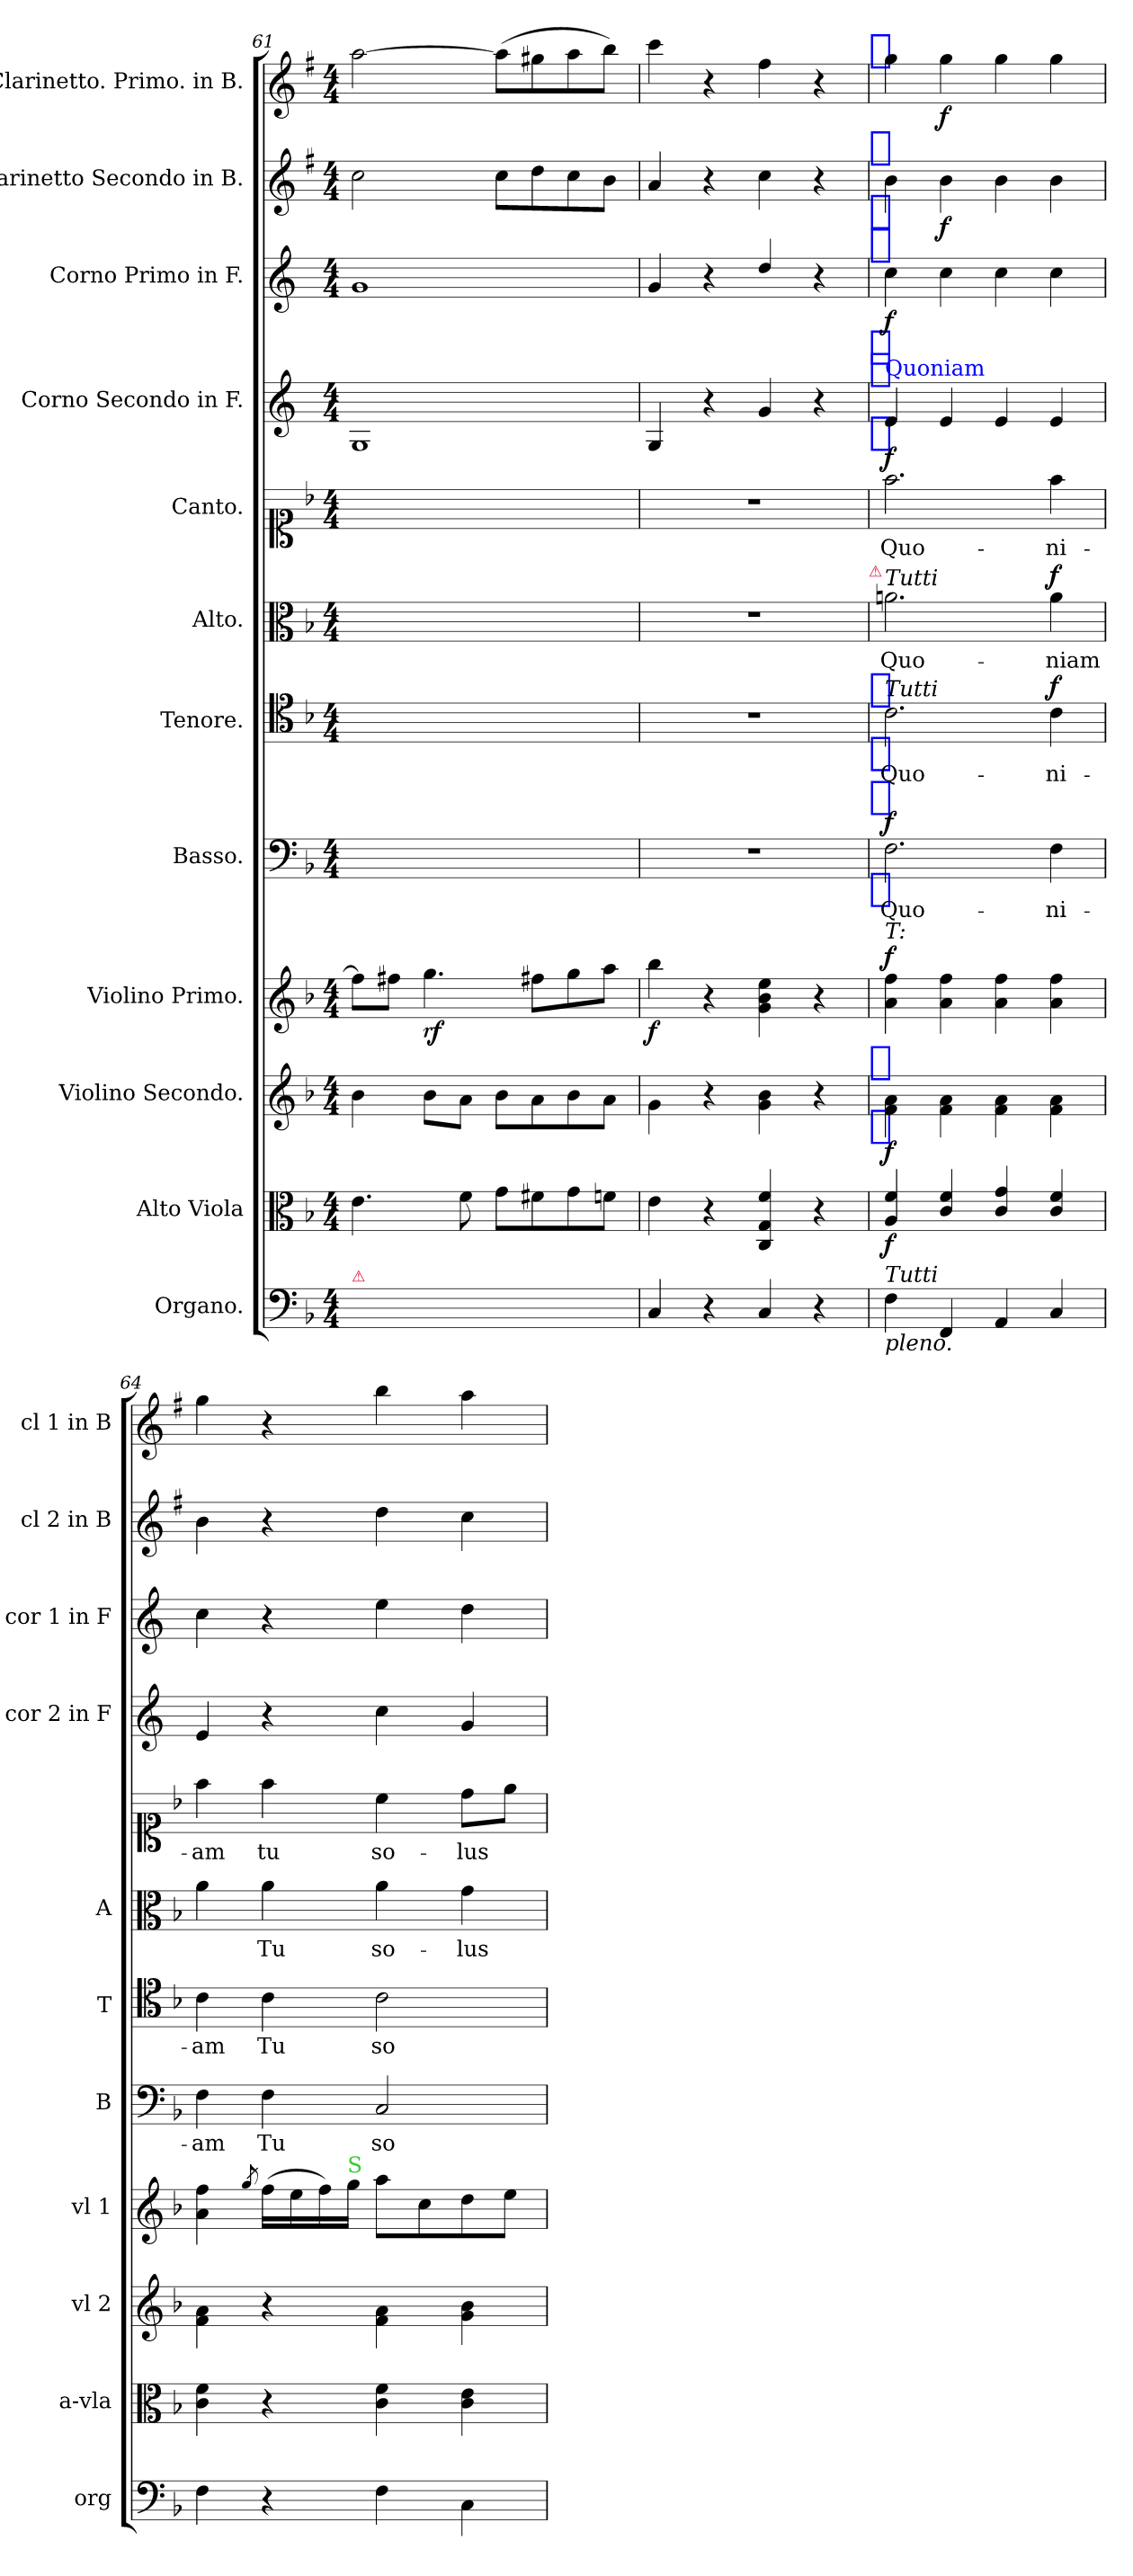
**kern	**kern	**dynam	**kern	**dynam	**kern	**dynam	**kern	**text	**dynam	**kern	**text	**dynam	**kern	**text	**dynam	**kern	**text	**dynam	**kern	**kern	**dynam	**kern	**dynam	**kern	**dynam
*part12	*part11	*part11	*part10	*part10	*part9	*part9	*part8	*part8	*part8	*part7	*part7	*part7	*part6	*part6	*part6	*part5	*part5	*part5	*part4	*part3	*part3	*part2	*part2	*part1	*part1
*staff12	*staff11	*staff11	*staff10	*staff10	*staff9	*staff9	*staff8	*staff8	*staff8	*staff7	*staff7	*staff7	*staff6	*staff6	*staff6	*staff5	*staff5	*staff5	*staff4	*staff3	*staff3	*staff2	*staff2	*staff1	*staff1
*I"Organo.	*I"Alto Viola	*	*I"Violino Secondo.	*	*I"Violino Primo.	*	*I"Basso.	*	*	*I"Tenore.	*	*	*I"Alto.	*	*	*I"Canto.	*	*	*I"Corno Secondo in F.	*I"Corno Primo in F.	*	*I"Clarinetto Secondo in B.	*	*I"Clarinetto. Primo. in B.	*
*I'org	*I'a-vla	*	*I'vl 2	*	*I'vl 1	*	*I'B	*	*	*I'T	*	*	*I'A	*	*	*	*	*	*I'cor 2 in F	*I'cor 1 in F	*	*I'cl 2 in B	*	*I'cl 1 in B	*
*clefF4	*clefC3	*	*clefG2	*	*clefG2	*	*clefF4	*	*	*clefC4	*	*	*clefC3	*	*	*clefC1	*	*	*clefG2	*clefG2	*	*clefG2	*	*clefG2	*
*	*	*	*	*	*	*	*	*	*	*	*	*	*	*	*	*	*	*	*ITrd4c7	*ITrd4c7	*	*ITrd1c2	*	*ITrd1c2	*
*k[b-]	*k[b-]	*	*k[b-]	*	*k[b-]	*	*k[b-]	*	*	*k[b-]	*	*	*k[b-]	*	*	*k[b-]	*	*	*k[b-]	*k[b-]	*	*k[b-]	*	*k[b-]	*
*F:	*F:	*	*F:	*	*F:	*	*F:	*	*	*F:	*	*	*F:	*	*	*F:	*	*	*F:	*F:	*	*F:	*	*F:	*
*M4/4	*M4/4	*	*M4/4	*	*M4/4	*	*M4/4	*	*	*M4/4	*	*	*M4/4	*	*	*M4/4	*	*	*M4/4	*M4/4	*	*M4/4	*	*M4/4	*
=61	=61	=61	=61	=61	=61	=61	=61	=61	=61	=61	=61	=61	=61	=61	=61	=61	=61	=61	=61	=61	=61	=61	=61	=61	=61
!LO:TX:a:color=crimson:t=⚠	!	!	!	!	!	!	!	!	!	!	!	!	!	!	!	!	!	!	!	!	!	!	!	!	!
4C/yy	4.e\	.	4b-\	.	8ff\L]	.	1ryy	.	.	1ryy	.	.	1ryy	.	.	1ryy	.	.	1C	1c	.	2b-\	.	[2gg\	.
.	.	.	.	.	8ff#X\J	.	.	.	.	.	.	.	.	.	.	.	.	.	.	.	.	.	.	.	.
!	!	!	!	!	!	!LO:DY:b	!	!	!	!	!	!	!	!	!	!	!	!	!	!	!	!	!	!	!
8ryy	.	.	8b-\L	.	4.gg\	rf.	.	.	.	.	.	.	.	.	.	.	.	.	.	.	.	.	.	.	.
8C/yy	8f\	.	8a\J	.	.	.	.	.	.	.	.	.	.	.	.	.	.	.	.	.	.	.	.	.	.
4C/yy	8g\L	.	8b-\L	.	.	.	.	.	.	.	.	.	.	.	.	.	.	.	.	.	.	8b-\L	.	(8gg\L]	.
.	8f#X\	.	8a\	.	8ff#X\L	.	.	.	.	.	.	.	.	.	.	.	.	.	.	.	.	8cc\	.	8ff#X\	.
8ryy	8g\	.	8b-\	.	8gg\	.	.	.	.	.	.	.	.	.	.	.	.	.	.	.	.	8b-\	.	8gg\	.
8C/yy	8fn\J	.	8a\J	.	8aa\J	.	.	.	.	.	.	.	.	.	.	.	.	.	.	.	.	8a\J	.	8aa\J)	.
=62	=62	=62	=62	=62	=62	=62	=62	=62	=62	=62	=62	=62	=62	=62	=62	=62	=62	=62	=62	=62	=62	=62	=62	=62	=62
!	!	!	!	!	!	!LO:DY:b	!	!	!	!	!	!	!	!	!	!	!	!	!	!	!	!	!	!	!
4C/	4e\	.	4g\	.	4bb-\	f.	1r	.	.	1r	.	.	1r	.	.	1r	.	.	4C/	4c/	.	4g/	.	4bb-\	.
4r	4r	.	4r	.	4r	.	.	.	.	.	.	.	.	.	.	.	.	.	4r	4r	.	4r	.	4r	.
4C/	4C/ 4G/ 4f/	.	4g\ 4b-\	.	4g\ 4b-\ 4ee\	.	.	.	.	.	.	.	.	.	.	.	.	.	4c/	4g/	.	4b-\	.	4ee\	.
4r	4r	.	4r	.	4r	.	.	.	.	.	.	.	.	.	.	.	.	.	4r	4r	.	4r	.	4r	.
!	!	!	!	!	!	!	!	!	!	!	!	!	!	!	!	!	!	!	!	!	!	!	!	!LO:TX:a:color=blue:t=[segno]	!
!	!	!	!	!	!	!	!	!	!	!	!	!	!	!	!	!	!	!	!	!	!	!LO:TX:b:color=blue:t=[segno]	!	!	!
!	!	!	!	!	!	!	!	!	!	!	!	!	!	!	!	!	!	!	!	!	!	!LO:TX:a:color=blue:t=[segno]	!	!	!
!	!	!	!	!	!	!	!	!	!	!	!	!	!	!	!	!	!	!	!	!LO:TX:b:color=blue:t=[segno]	!	!	!	!	!
!	!	!	!	!	!	!	!	!	!	!	!	!	!	!	!	!	!	!	!	!LO:TX:a:color=blue:t=[segno]	!	!	!	!	!
!	!	!	!	!	!	!	!	!	!	!	!	!	!	!	!	!	!	!	!LO:TX:b:color=blue:t=[segno]	!	!	!	!	!	!
!	!	!	!	!	!	!	!	!	!	!	!	!	!	!	!	!	!	!	!LO:TX:a:color=blue:t=[segno]	!	!	!	!	!	!
!	!	!	!	!	!	!	!	!	!	!	!	!	!LO:TX:a:color=crimson:t=⚠	!	!	!	!	!	!	!	!	!	!	!	!
!	!	!	!	!	!	!	!	!	!	!LO:TX:b:color=blue:t=[segno]	!	!	!	!	!	!	!	!	!	!	!	!	!	!	!
!	!	!	!	!	!	!	!	!	!	!LO:TX:a:color=blue:t=[segno]	!	!	!	!	!	!	!	!	!	!	!	!	!	!	!
!	!	!	!	!	!	!	!LO:TX:b:color=blue:t=[segno]	!	!	!	!	!	!	!	!	!	!	!	!	!	!	!	!	!	!
!	!	!	!	!	!	!	!LO:TX:a:color=blue:t=[segno]	!	!	!	!	!	!	!	!	!	!	!	!	!	!	!	!	!	!
!	!	!	!LO:TX:b:color=blue:t=[segno]	!	!	!	!	!	!	!	!	!	!	!	!	!	!	!	!	!	!	!	!	!	!
!	!	!	!LO:TX:a:color=blue:t=[segno]	!	!	!	!	!	!	!	!	!	!	!	!	!	!	!	!	!	!	!	!	!	!
=63	=63	=63	=63	=63	=63	=63	=63	=63	=63	=63	=63	=63	=63	=63	=63	=63	=63	=63	=63	=63	=63	=63	=63	=63	=63
!	!	!	!	!	!	!	!	!	!	!	!	!	!	!	!	!	!	!	!LO:TX:a:color=blue:t=Quoniam	!	!	!	!	!	!
!	!	!	!	!	!	!	!	!	!	!	!	!	!LO:TX:a:i:t=Tutti	!	!	!	!	!	!	!	!	!	!	!	!
!	!	!	!	!	!	!	!	!	!	!LO:TX:a:i:t=Tutti	!	!	!	!	!	!	!	!	!	!	!	!	!	!	!
!	!	!	!	!	!LO:TX:a:i:t=T&colon;	!	!	!	!	!	!	!	!	!	!	!	!	!	!	!	!	!	!	!	!
!LO:TX:b:i:t=pleno.	!	!	!	!	!	!	!	!	!	!	!	!	!	!	!	!	!	!	!	!	!	!	!	!	!
!LO:TX:a:i:t=Tutti	!	!	!	!	!	!	!	!	!	!	!	!	!	!	!	!	!	!	!	!	!	!	!	!	!
!	!	!	!	!LO:DY:b	!	!LO:DY:a	!	!	!LO:DY:a	!	!	!	!	!	!	!	!	!LO:DY:b	!	!	!	!	!	!	!
4F\	4A/ 4f/	f.	4f\ 4a\	f	4a\ 4ff\	f	2.F\	Quo-	f	2.c\	Quo-	.	2.an\	Quo-	.	2.ff\	Quo-	f	4A/	4f\	f	4a\	.	4ff\	.
4FF/	4c/ 4f/	.	4f\ 4a\	.	4a\ 4ff\	.	.	.	.	.	.	.	.	.	.	.	.	.	4A/	4f\	.	4a\	f	4ff\	f
4AA/	4c/ 4g/	.	4f\ 4a\	.	4a\ 4ff\	.	.	.	.	.	.	.	.	.	.	.	.	.	4A/	4f\	.	4a\	.	4ff\	.
!	!	!	!	!	!	!	!	!	!	!	!	!LO:DY:a	!	!	!LO:DY:a	!	!	!	!	!	!	!	!	!	!
4C/	4c/ 4f/	.	4f\ 4a\	.	4a\ 4ff\	.	4F\	-ni-	.	4c\	-ni-	f	4a\	-niam	f	4ff\	-ni-	.	4A/	4f\	.	4a\	.	4ff\	.
=64	=64	=64	=64	=64	=64	=64	=64	=64	=64	=64	=64	=64	=64	=64	=64	=64	=64	=64	=64	=64	=64	=64	=64	=64	=64
4F\	4c\ 4f\	.	4f\ 4a\	.	4a\ 4ff\	.	4F\	-am	.	4c\	-am	.	4a\	.	.	4ff\	-am	.	4A/	4f\	.	4a\	.	4ff\	.
.	.	.	.	.	8qgg/	.	.	.	.	.	.	.	.	.	.	.	.	.	.	.	.	.	.	.	.
4r	4r	.	4r	.	(16ff\LL	.	4F\	Tu	.	4c\	Tu	.	4a\	Tu	.	4ff\	tu	.	4r	4r	.	4r	.	4r	.
.	.	.	.	.	16ee\	.	.	.	.	.	.	.	.	.	.	.	.	.	.	.	.	.	.	.	.
.	.	.	.	.	16ff\)	.	.	.	.	.	.	.	.	.	.	.	.	.	.	.	.	.	.	.	.
!	!	!	!	!	!LO:TX:a:color=limegreen:t=S	!	!	!	!	!	!	!	!	!	!	!	!	!	!	!	!	!	!	!	!
.	.	.	.	.	16gg\JJ	.	.	.	.	.	.	.	.	.	.	.	.	.	.	.	.	.	.	.	.
4F\	4c\ 4f\	.	4f\ 4a\	.	8aa\L	.	2C/	so-	.	2c\	so-	.	4a\	so-	.	4cc\	so-	.	4f\	4a\	.	4cc\	.	4aa\	.
.	.	.	.	.	8cc\	.	.	.	.	.	.	.	.	.	.	.	.	.	.	.	.	.	.	.	.
4C\	4c\ 4e\	.	4g\ 4b-\	.	8dd\	.	.	.	.	.	.	.	4g\	-lus	.	8dd\L	-lus	.	4c/	4g\	.	4b-\	.	4gg\	.
.	.	.	.	.	8ee\J	.	.	.	.	.	.	.	.	.	.	8ee\J	.	.	.	.	.	.	.	.	.
=	=	=	=	=	=	=	=	=	=	=	=	=	=	=	=	=	=	=	=	=	=	=	=	=	=
*-	*-	*-	*-	*-	*-	*-	*-	*-	*-	*-	*-	*-	*-	*-	*-	*-	*-	*-	*-	*-	*-	*-	*-	*-	*-
